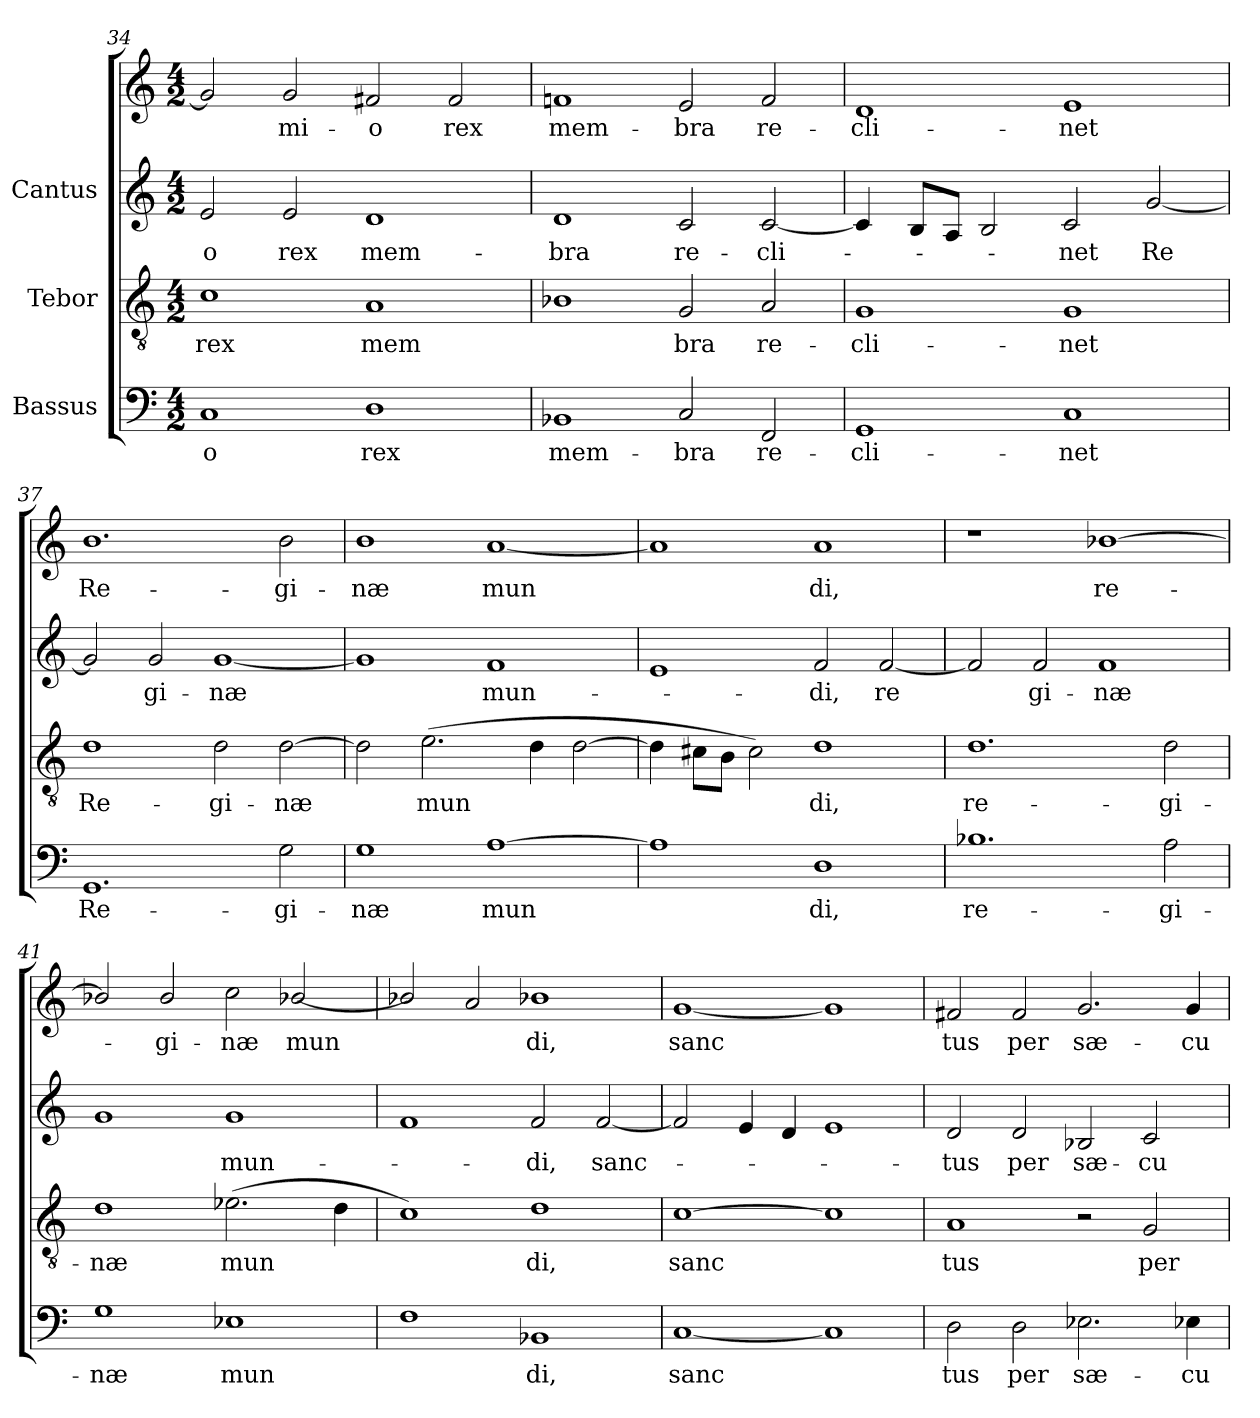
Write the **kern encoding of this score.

**kern	**text	**kern	**text	**kern	**text	**kern	**text
*part3	*part3	*part2	*part2	*part1	*part1	*part1	*part1
*staff4	*staff4	*staff3	*staff3	*staff2	*staff2	*staff1	*staff1
*I"Bassus	*	*I"Tebor	*	*I"Cantus	*	*	*
*clefF4	*	*clefGv2	*	*clefG2	*	*clefG2	*
*M4/2	*	*M4/2	*	*M4/2	*	*M4/2	*
=34	=34	=34	=34	=34	=34	=34	=34
!	!LO:LY:b:cj	!	!LO:LY:b:cj	!	!LO:LY:b:cj	!	!LO:LY:b:cj
1C	-o	1c	rex	2e/	o	2g/]	-
!	!	!	!	!	!LO:LY:b:cj	!	!LO:LY:b:cj
.	.	.	.	2e/	rex	2g/	mi-
!	!LO:LY:b:cj	!	!LO:LY:b:cj	!	!LO:LY:b:cj	!	!LO:LY:b:cj
1D	rex	1A	mem-	1d	mem-	2f#X/	-o
!	!	!	!	!	!	!	!LO:LY:b:cj
.	.	.	.	.	.	2f#/	rex
=35	=35	=35	=35	=35	=35	=35	=35
!	!LO:LY:b:cj	!	!LO:LY:b:cj	!	!LO:LY:b:cj	!	!LO:LY:b:cj
1BB-X	mem-	1B-X	-	1d	-bra	1fn	-mem-
!	!LO:LY:b:cj	!	!LO:LY:b:cj	!	!LO:LY:b:cj	!	!LO:LY:b:cj
2C/	-bra	2G/	bra	2c/	re-	2e/	-bra
!	!LO:LY:b:cj	!	!LO:LY:b:cj	!	!LO:LY:b:cj	!	!LO:LY:b:cj
2FF/	re-	2A/	re-	[<2c/	-cli-	2f/	re-
!!LO:LB:g=z
=36	=36	=36	=36	=36	=36	=36	=36
!	!LO:LY:b:cj	!	!LO:LY:b:cj	!	!LO:LY:b:cj	!	!LO:LY:b:cj
1GG	-cli-	1G	-cli-	4c/]	.	1d	-cli-
!	!	!	!	!	!LO:LY:b:cj	!	!
.	.	.	.	8B/L	.	.	.
!	!	!	!	!	!LO:LY:b:cj	!	!
.	.	.	.	8A/J	.	.	.
!	!	!	!	!	!LO:LY:b:cj	!	!
.	.	.	.	2B/	.	.	.
!	!LO:LY:b:cj	!	!LO:LY:b:cj	!	!LO:LY:b:cj	!	!LO:LY:b:cj
1C	-net	1G	-net	2c/	net	1e	-net
!	!	!	!	!	!LO:LY:b:cj	!	!
.	.	.	.	[<2g/	Re-	.	.
=37	=37	=37	=37	=37	=37	=37	=37
!	!LO:LY:b:cj	!	!LO:LY:b:cj	!	!LO:LY:b:cj	!	!LO:LY:b:cj
1.GG	Re-	1d	Re-	2g/]	-	1.b	-Re-
!	!	!	!	!	!LO:LY:b:cj	!	!
.	.	.	.	2g/	gi-	.	.
!	!	!	!LO:LY:b:cj	!	!LO:LY:b:cj	!	!
.	.	2d\	-gi-	[<1g	-næ	.	.
!	!LO:LY:b:cj	!	!LO:LY:b:cj	!	!	!	!LO:LY:b:cj
2G\	-gi-	[>2d\	-næ	.	.	2b\	-gi-
!!LO:PB:g=z
=38	=38	=38	=38	=38	=38	=38	=38
!	!LO:LY:b:cj	!	!LO:LY:b:cj	!	!LO:LY:b:cj	!	!LO:LY:b:cj
1G	-næ	2d\]	.	1g]	-	1b	næ
!	!	!	!LO:LY:b:cj	!	!	!	!
.	.	(>2.e\	mun-	.	.	.	.
!	!LO:LY:b:cj	!	!	!	!LO:LY:b:cj	!	!LO:LY:b:cj
[>1A	mun-	.	.	1f	mun-	[<1a	mun-
!	!	!	!LO:LY:b:cj	!	!	!	!
.	.	4d\	--	.	.	.	.
!	!	!	!LO:LY:b:cj	!	!	!	!
.	.	[>2d\	--	.	.	.	.
=39	=39	=39	=39	=39	=39	=39	=39
!	!LO:LY:b:cj	!	!LO:LY:b:cj	!	!LO:LY:b:cj	!	!LO:LY:b:cj
1A]	-	4d\]	-	1e	.	1a]	-
!	!	!	!LO:LY:b:cj	!	!	!	!
.	.	8c#X\L	.	.	.	.	.
!	!	!	!LO:LY:b:cj	!	!	!	!
.	.	8B\J	.	.	.	.	.
!	!	!	!LO:LY:b:cj	!	!	!	!
.	.	2c#\)	.	.	.	.	.
!	!LO:LY:b:cj	!	!LO:LY:b:cj	!	!LO:LY:b:cj	!	!LO:LY:b:cj
1D	di,	1d	di,	2f/	di,	1a	di,
!	!	!	!	!	!LO:LY:b:cj	!	!
.	.	.	.	[<2f/	re-	.	.
=40	=40	=40	=40	=40	=40	=40	=40
!	!LO:LY:b:cj	!	!LO:LY:b:cj	!	!LO:LY:b:cj	!	!
1.B-X	re-	1.d	re-	2f/]	-	1r	.
!	!	!	!	!	!LO:LY:b:cj	!	!
.	.	.	.	2f/	gi-	.	.
!	!	!	!	!	!LO:LY:b:cj	!	!LO:LY:b:cj
.	.	.	.	1f	-næ	[<1b-X	-re-
!	!LO:LY:b:cj	!	!LO:LY:b:cj	!	!	!	!
2A\	-gi-	2d\	-gi-	.	.	.	.
=41	=41	=41	=41	=41	=41	=41	=41
!	!LO:LY:b:cj	!	!LO:LY:b:cj	!	!LO:LY:b:cj	!	!LO:LY:b:cj
1G	-næ	1d	-næ	1g	-	2b-X/]	.
!	!	!	!	!	!	!	!LO:LY:b:cj
.	.	.	.	.	.	2b-/	gi-
!	!LO:LY:b:cj	!	!LO:LY:b:cj	!	!LO:LY:b:cj	!	!LO:LY:b:cj
1E-X	mun-	(>2.e-X\	mun-	1g	mun-	2cc\	-næ
!	!	!	!	!	!	!	!LO:LY:b:cj
.	.	.	.	.	.	[<2b-X/	mun-
!	!	!	!LO:LY:b:cj	!	!	!	!
.	.	4d\	--	.	.	.	.
!!LO:LB:g=z
=42	=42	=42	=42	=42	=42	=42	=42
!	!LO:LY:b:cj	!	!LO:LY:b:cj	!	!LO:LY:b:cj	!	!LO:LY:b:cj
1F	-	1c)	-	1f	.	2b-X/]	-
!	!	!	!	!	!	!	!LO:LY:b:cj
.	.	.	.	.	.	2a/	.
!	!LO:LY:b:cj	!	!LO:LY:b:cj	!	!LO:LY:b:cj	!	!LO:LY:b:cj
1BB-X	di,	1d	di,	2f/	di,	1b-X	di,
!	!	!	!	!	!LO:LY:b:cj	!	!
.	.	.	.	[<2f/	sanc-	.	.
=43	=43	=43	=43	=43	=43	=43	=43
!	!LO:LY:b:cj	!	!LO:LY:b:cj	!	!	!	!LO:LY:b:cj
[<1C	sanc-	[>1c	sanc-	2f/]	.	[<1g	-sanc-
.	.	.	.	4e/	.	.	.
.	.	.	.	4d/	.	.	.
!	!LO:LY:b:cj	!	!LO:LY:b:cj	!	!	!	!LO:LY:b:cj
1C]	--	1c]	--	1e	.	1g]	--
!!LO:LB:g=z
=44	=44	=44	=44	=44	=44	=44	=44
!	!LO:LY:b:cj	!	!LO:LY:b:cj	!	!LO:LY:b:cj	!	!LO:LY:b:cj
2D\	-tus	1A	-tus	2d/	-tus	2f#X/	-tus
!	!LO:LY:b:cj	!	!	!	!LO:LY:b:cj	!	!LO:LY:b:cj
2D\	per	.	.	2d/	per	2f#/	per
!	!LO:LY:b:cj	!	!	!	!LO:LY:b:cj	!	!LO:LY:b:cj
2.E-X\	sæ-	2r	.	2B-X/	sæ-	2.g/	sæ-
!	!	!	!LO:LY:b:cj	!	!LO:LY:b:cj	!	!
.	.	2G/	per	2c/	-cu-	.	.
!	!LO:LY:b:cj	!	!	!	!	!	!LO:LY:b:cj
4E-X\	-cu-	.	.	.	.	4g/	-cu-
=	=	=	=	=	=	=	=
*-	*-	*-	*-	*-	*-	*-	*-
